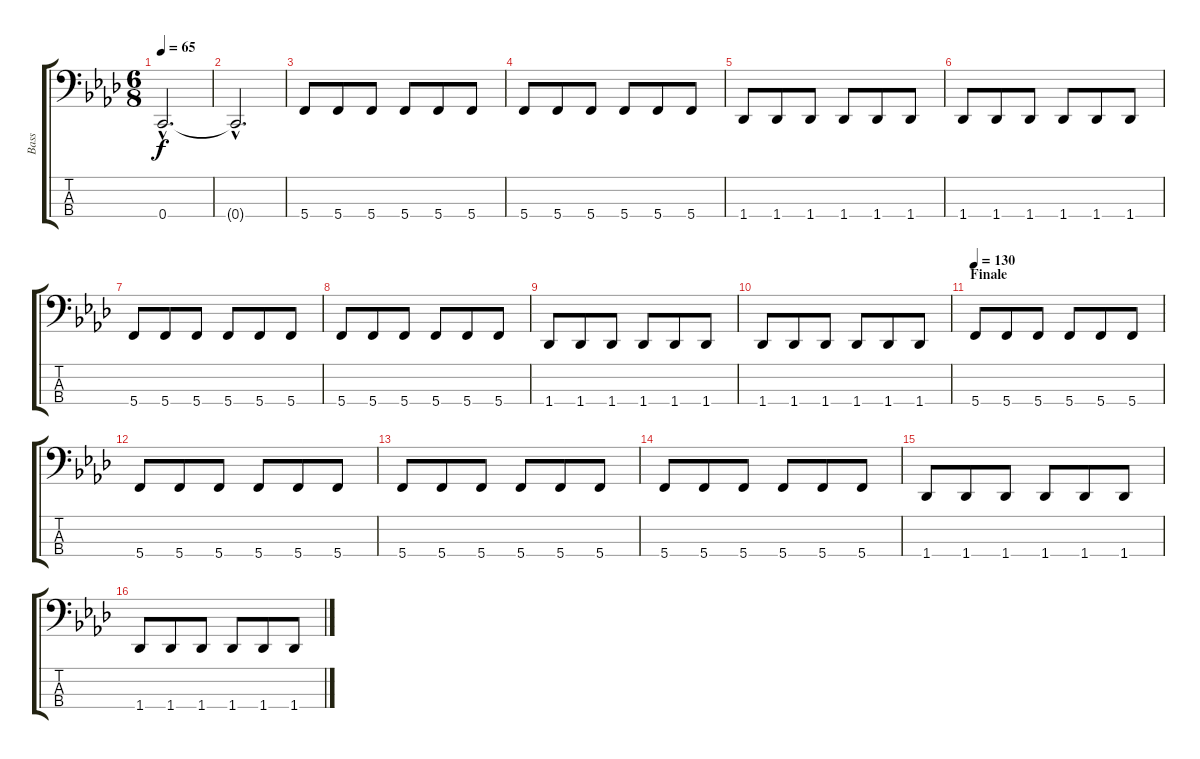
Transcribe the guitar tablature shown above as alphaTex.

\track ("Bass" "Bass") {instrument electricbasspick}
\staff {score tabs}
\tuning (F2 C2 G1 C1) {hide}
\ts (6 8)
\tempo 65
\clef f4
\ks ab
0.4{hac}.2{d dy f} |
0.4{hac t}.2{d} |
5.4.8 5.4.8 5.4.8 5.4.8 5.4.8 5.4.8 |
5.4.8 5.4.8 5.4.8 5.4.8 5.4.8 5.4.8 |
1.4.8 1.4.8 1.4.8 1.4.8 1.4.8 1.4.8 |
1.4.8 1.4.8 1.4.8 1.4.8 1.4.8 1.4.8 |
5.4.8 5.4.8 5.4.8 5.4.8 5.4.8 5.4.8 |
5.4.8 5.4.8 5.4.8 5.4.8 5.4.8 5.4.8 |
1.4.8 1.4.8 1.4.8 1.4.8 1.4.8 1.4.8 |
1.4.8 1.4.8 1.4.8 1.4.8 1.4.8 1.4.8 |
\section ("" "Finale")
\tempo 130
5.4.8 5.4.8 5.4.8 5.4.8 5.4.8 5.4.8 |
5.4.8 5.4.8 5.4.8 5.4.8 5.4.8 5.4.8 |
5.4.8 5.4.8 5.4.8 5.4.8 5.4.8 5.4.8 |
5.4.8 5.4.8 5.4.8 5.4.8 5.4.8 5.4.8 |
1.4.8 1.4.8 1.4.8 1.4.8 1.4.8 1.4.8 |
1.4.8 1.4.8 1.4.8 1.4.8 1.4.8 1.4.8
